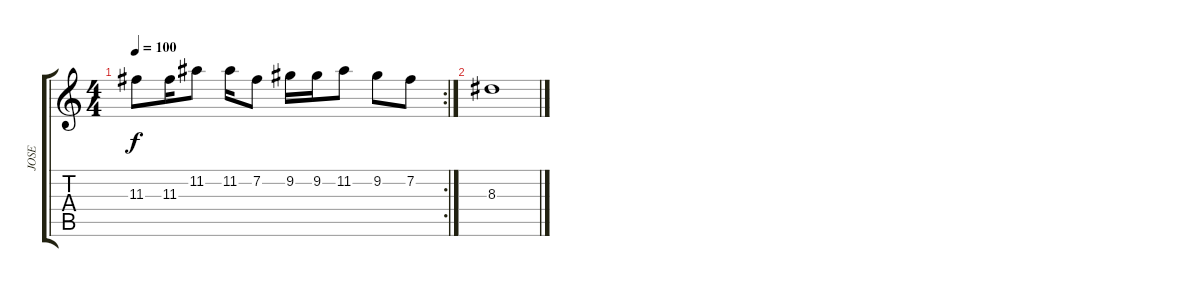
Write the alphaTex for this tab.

\track ("JOSE" "JOSE") {instrument distortionguitar}
\staff {score tabs}
\tuning (E4 B3 G3 D3 A2 E2) {hide}
\rc 2
\ts (4 4)
\tempo 100
\clef g2
\ks c
11.3.8{dy f} 11.3.16 11.2.8 11.2.16 7.2.8 9.2.16 9.2.16 11.2.8 9.2.8 7.2.8 |
8.3.1
